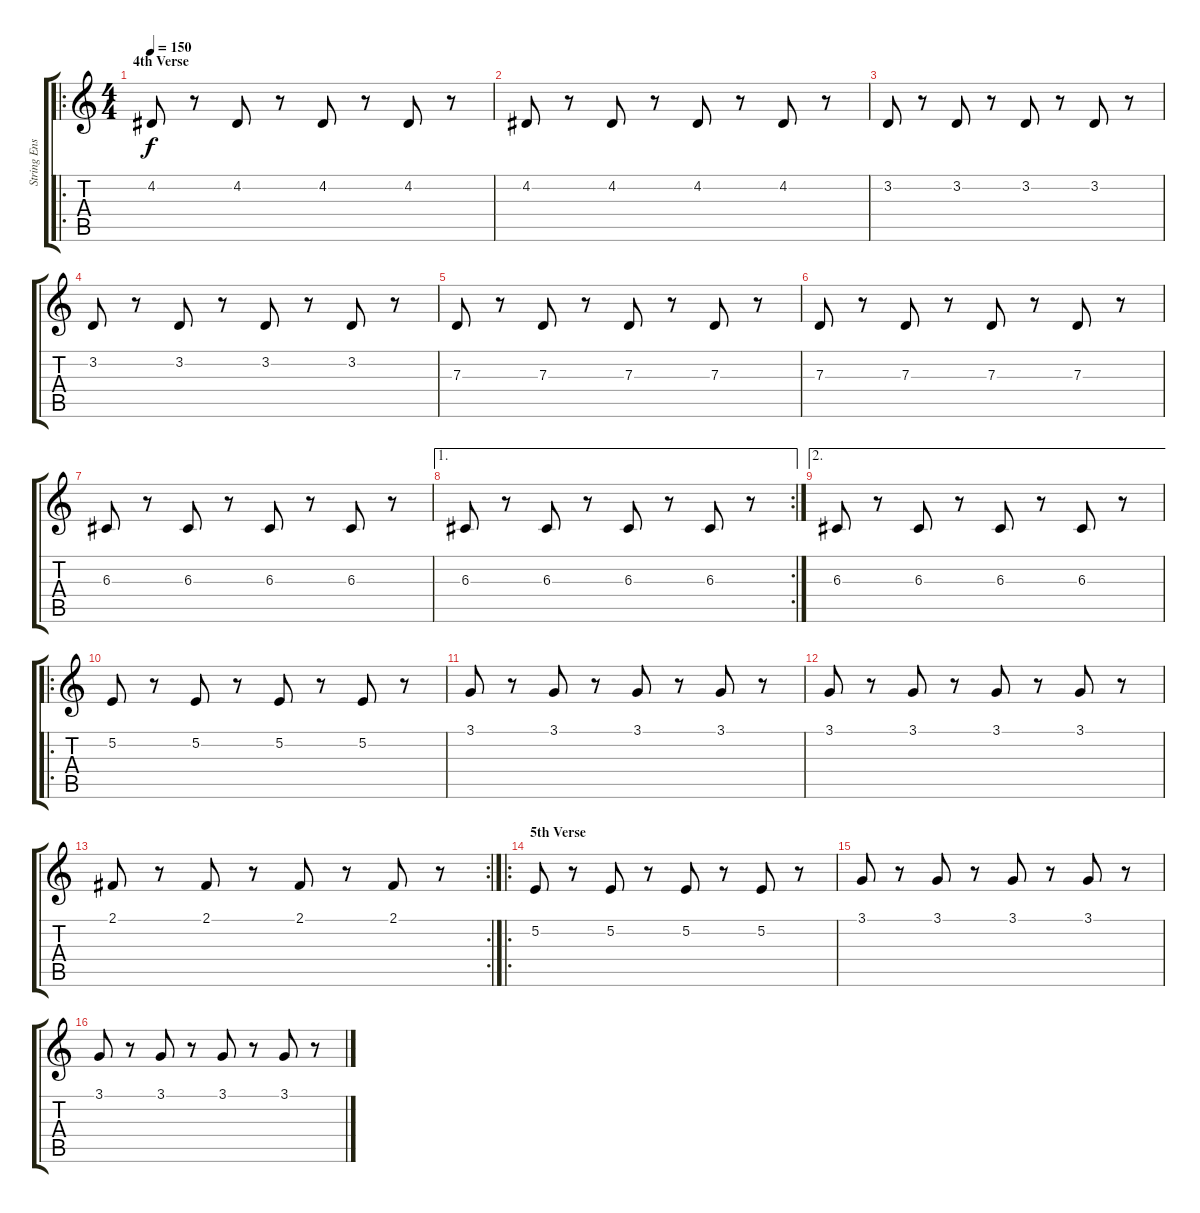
\track ("String Ensemble II" "String Ens") {instrument stringensemble1}
\staff {score tabs}
\tuning (E4 B3 G3 D3 A2 E2) {hide}
\ro
\ts (4 4)
\section ("" "4th Verse")
\tempo 150
\clef g2
\ks c
4.2.8{dy f} r.8 4.2.8 r.8 4.2.8 r.8 4.2.8 r.8 |
4.2.8 r.8 4.2.8 r.8 4.2.8 r.8 4.2.8 r.8 |
3.2.8 r.8 3.2.8 r.8 3.2.8 r.8 3.2.8 r.8 |
3.2.8 r.8 3.2.8 r.8 3.2.8 r.8 3.2.8 r.8 |
7.3.8 r.8 7.3.8 r.8 7.3.8 r.8 7.3.8 r.8 |
7.3.8 r.8 7.3.8 r.8 7.3.8 r.8 7.3.8 r.8 |
6.3.8 r.8 6.3.8 r.8 6.3.8 r.8 6.3.8 r.8 |
\ae 1
\rc 2
6.3.8 r.8 6.3.8 r.8 6.3.8 r.8 6.3.8 r.8 |
\ae 2
6.3.8 r.8 6.3.8 r.8 6.3.8 r.8 6.3.8 r.8 |
\ro
5.2.8{volume 11} r.8 5.2.8 r.8 5.2.8 r.8 5.2.8 r.8 |
3.1.8 r.8 3.1.8 r.8 3.1.8 r.8 3.1.8 r.8 |
3.1.8 r.8 3.1.8 r.8 3.1.8 r.8 3.1.8 r.8 |
\rc 2
2.1.8 r.8 2.1.8 r.8 2.1.8 r.8 2.1.8 r.8 |
\ro
\section ("" "5th Verse")
5.2.8{volume 11} r.8 5.2.8 r.8 5.2.8 r.8 5.2.8 r.8 |
3.1.8 r.8 3.1.8 r.8 3.1.8 r.8 3.1.8 r.8 |
3.1.8 r.8 3.1.8 r.8 3.1.8 r.8 3.1.8 r.8
